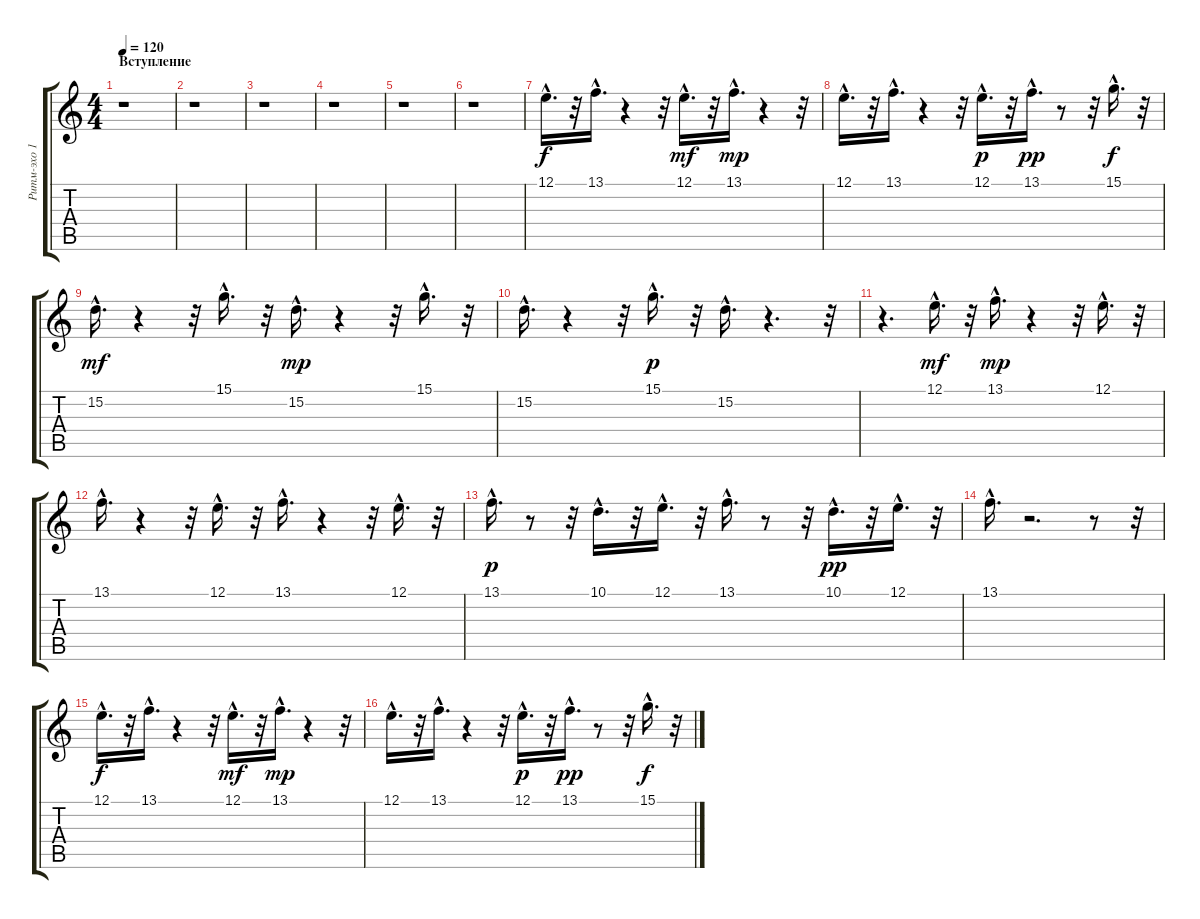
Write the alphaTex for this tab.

\track ("Ритм-эхо 1" "Ритм-эхо 1") {instrument brightacousticpiano}
\staff {score tabs}
\tuning (E4 B3 G3 D3 A2 E2) {hide}
\ts (4 4)
\section ("" "Вступление")
\tempo 120
\clef g2
\ks c
r.1{dy f instrument brightacousticpiano} |
r.1 |
r.1 |
r.1 |
r.1 |
r.1 |
12.1{hac}.16{d} r.32 13.1{hac}.16{d} r.4 r.32 12.1{hac}.16{d dy mf} r.32 13.1{hac}.16{d dy mp} r.4 r.32 |
12.1{hac}.16{d} r.32 13.1{hac}.16{d} r.4 r.32 12.1{hac}.16{d dy p} r.32 13.1{hac}.16{d dy pp} r.8 r.32 15.1{hac}.16{d dy f} r.32 |
15.2{hac}.16{d dy mf} r.4 r.32 15.1{hac}.16{d} r.32 15.2{hac}.16{d dy mp} r.4 r.32 15.1{hac}.16{d} r.32 |
15.2{hac}.16{d} r.4 r.32 15.1{hac}.16{d dy p} r.32 15.2{hac}.16{d} r.4{d} r.32 |
r.4{d} 12.1{hac}.16{d dy mf} r.32 13.1{hac}.16{d dy mp} r.4 r.32 12.1{hac}.16{d} r.32 |
13.1{hac}.16{d} r.4 r.32 12.1{hac}.16{d} r.32 13.1{hac}.16{d} r.4 r.32 12.1{hac}.16{d} r.32 |
13.1{hac}.16{d dy p} r.8 r.32 10.1{hac}.16{d} r.32 12.1{hac}.16{d} r.32 13.1{hac}.16{d} r.8 r.32 10.1{hac}.16{d dy pp} r.32 12.1{hac}.16{d} r.32 |
13.1{hac}.16{d} r.2{d} r.8 r.32 |
12.1{hac}.16{d dy f} r.32 13.1{hac}.16{d} r.4 r.32 12.1{hac}.16{d dy mf} r.32 13.1{hac}.16{d dy mp} r.4 r.32 |
12.1{hac}.16{d} r.32 13.1{hac}.16{d} r.4 r.32 12.1{hac}.16{d dy p} r.32 13.1{hac}.16{d dy pp} r.8 r.32 15.1{hac}.16{d dy f} r.32
